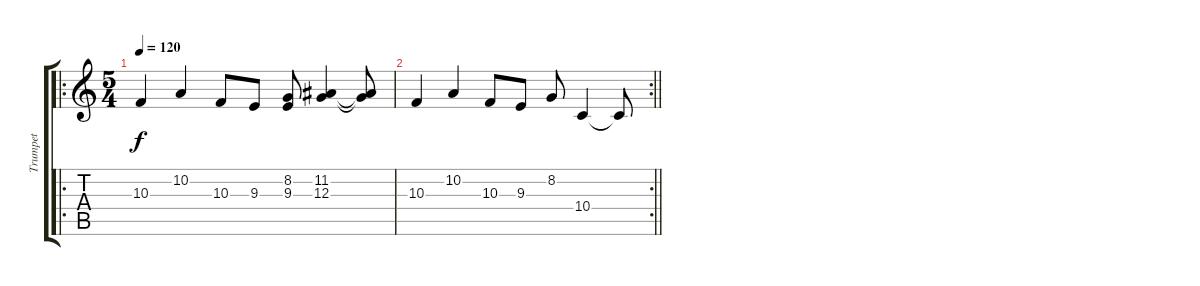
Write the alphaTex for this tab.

\track ("Trumpet" "Trumpet") {instrument trumpet}
\staff {score tabs}
\tuning (E4 B3 G3 D3 A2 E2) {hide}
\ro
\ts (5 4)
\tempo 120
\clef g2
\ks c
10.3.4{dy f instrument trumpet} 10.2.4 10.3.8 9.3.8 (8.2 9.3).8 (11.2 12.3).4 (11.2{t} 12.3{t}).8 |
\rc 2
\barLineRight lightlight
10.3.4 10.2.4 10.3.8 9.3.8 8.2.8 10.4.4 10.4{t}.8
